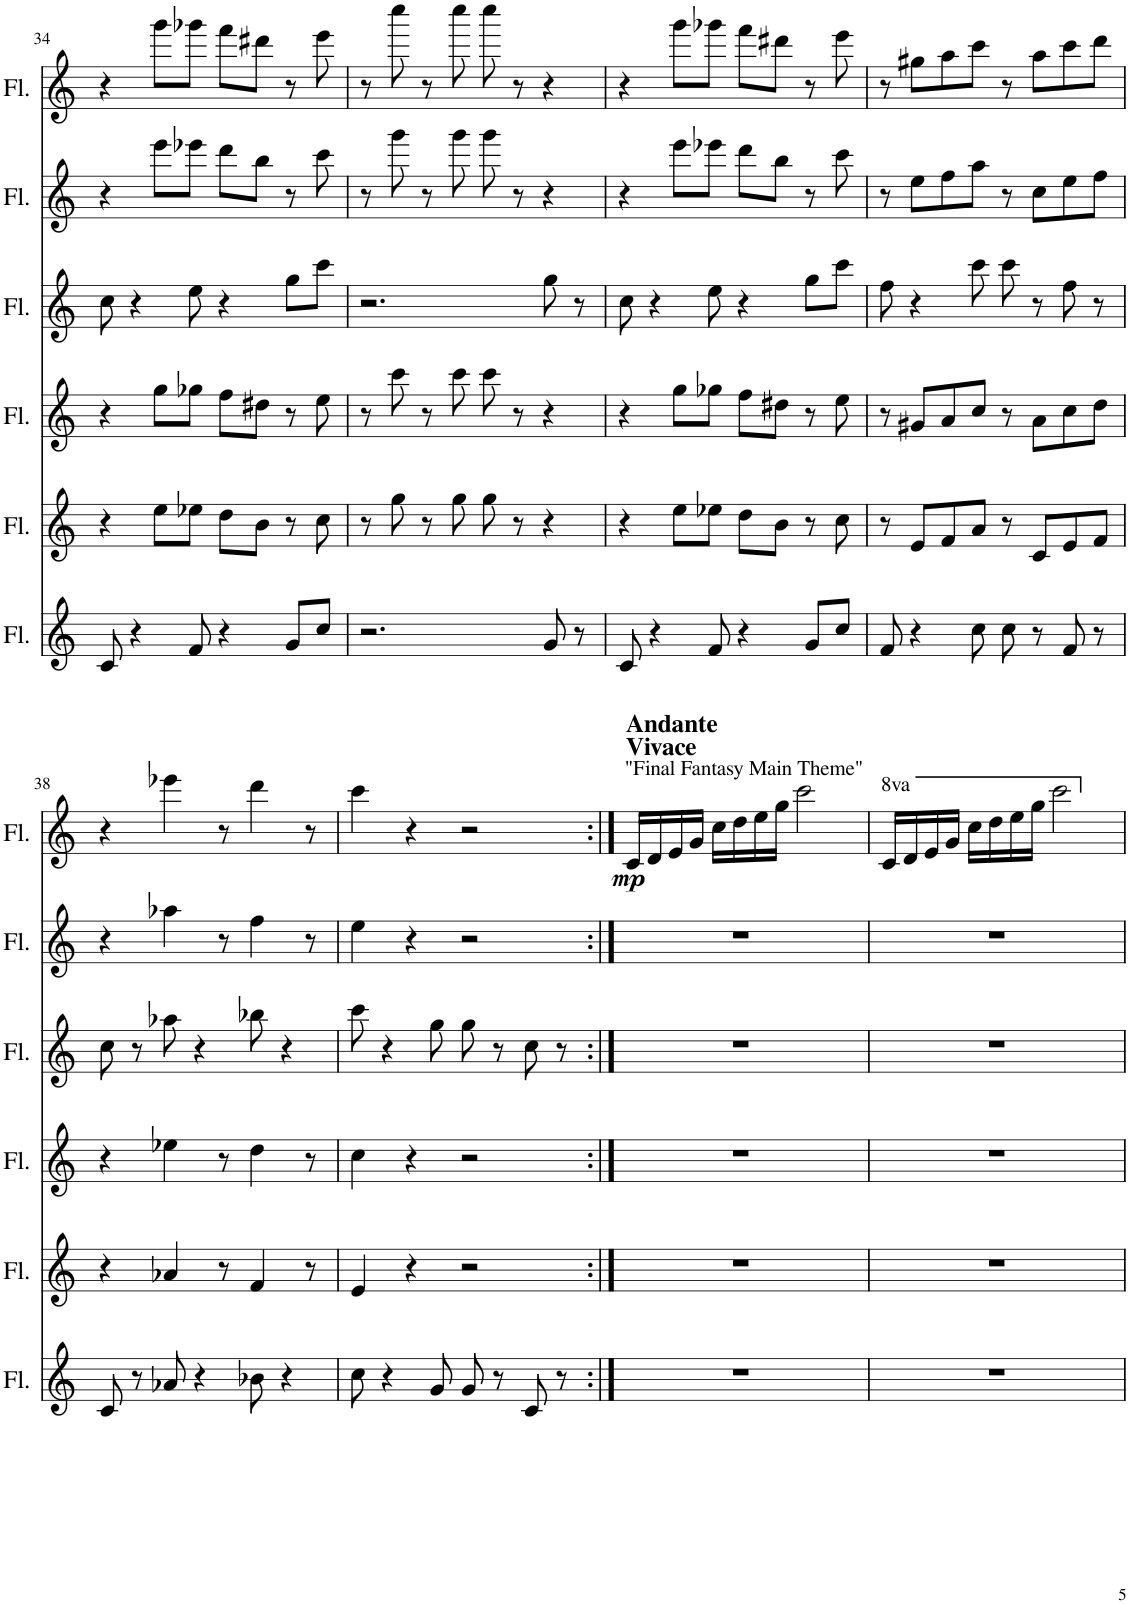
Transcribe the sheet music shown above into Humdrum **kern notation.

**kern	**kern	**kern	**kern	**kern	**kern	**dynam
*part6	*part5	*part4	*part3	*part2	*part1	*part1
*staff6	*staff5	*staff4	*staff3	*staff2	*staff1	*staff1
*I"Flute	*I"Flute	*I"Flute	*I"Flute	*I"Flute	*I"Flute	*
*I'Fl.	*I'Fl.	*I'Fl.	*I'Fl.	*I'Fl.	*I'Fl.	*
!!LO:PB:g=z
*clefG2	*clefG2	*clefG2	*clefG2	*clefG2	*clefG2	*
*k[]	*k[]	*k[]	*k[]	*k[]	*k[]	*
*M4/4	*M4/4	*M4/4	*M4/4	*M4/4	*M4/4	*
=34	=34	=34	=34	=34	=34	=34
8c/	4r	4r	8cc\	4r	4r	.
4r	.	.	4r	.	.	.
.	8ee\L	8gg\L	.	8eee\L	8ggg\L	.
8f/	8ee-X\J	8gg-X\J	8ee\	8eee-X\J	8ggg-X\J	.
4r	8dd\L	8ff\L	4r	8ddd\L	8fff\L	.
.	8b\J	8dd#X\J	.	8bb\J	8ddd#X\J	.
8g/L	8r	8r	8gg\L	8r	8r	.
8cc/J	8cc\	8ee\	8ccc\J	8ccc\	8eee\	.
=35	=35	=35	=35	=35	=35	=35
2.r	8r	8r	2.r	8r	8r	.
.	8gg\	8ccc\	.	8ggg\	8cccc\	.
.	8r	8r	.	8r	8r	.
.	8gg\	8ccc\	.	8ggg\	8cccc\	.
.	8gg\	8ccc\	.	8ggg\	8cccc\	.
.	8r	8r	.	8r	8r	.
8g/	4r	4r	8gg\	4r	4r	.
8r	.	.	8r	.	.	.
=36	=36	=36	=36	=36	=36	=36
8c/	4r	4r	8cc\	4r	4r	.
4r	.	.	4r	.	.	.
.	8ee\L	8gg\L	.	8eee\L	8ggg\L	.
8f/	8ee-X\J	8gg-X\J	8ee\	8eee-X\J	8ggg-X\J	.
4r	8dd\L	8ff\L	4r	8ddd\L	8fff\L	.
.	8b\J	8dd#X\J	.	8bb\J	8ddd#X\J	.
8g/L	8r	8r	8gg\L	8r	8r	.
8cc/J	8cc\	8ee\	8ccc\J	8ccc\	8eee\	.
=37	=37	=37	=37	=37	=37	=37
8f/	8r	8r	8ff\	8r	8r	.
4r	8e/L	8g#X/L	4r	8ee\L	8gg#X\L	.
.	8f/	8a/	.	8ff\	8aa\	.
8cc\	8a/J	8cc/J	8ccc\	8aa\J	8ccc\J	.
8cc\	8r	8r	8ccc\	8r	8r	.
8r	8c/L	8a\L	8r	8cc\L	8aa\L	.
8f/	8e/	8cc\	8ff\	8ee\	8ccc\	.
8r	8f/J	8dd\J	8r	8ff\J	8ddd\J	.
!!LO:LB:g=z
=38	=38	=38	=38	=38	=38	=38
8c/	4r	4r	8cc\	4r	4r	.
8r	.	.	8r	.	.	.
8a-X/	4a-X/	4ee-X\	8aa-X\	4aa-X\	4eee-X\	.
4r	.	.	4r	.	.	.
.	8r	8r	.	8r	8r	.
8b-X\	4f/	4dd\	8bb-X\	4ff\	4ddd\	.
4r	.	.	4r	.	.	.
.	8r	8r	.	8r	8r	.
=39	=39	=39	=39	=39	=39	=39
8cc\	4e/	4cc\	8ccc\	4ee\	4ccc\	.
4r	.	.	4r	.	.	.
.	4r	4r	.	4r	4r	.
8g/	.	.	8gg\	.	.	.
8g/	2r	2r	8gg\	2r	2r	.
8r	.	.	8r	.	.	.
8c/	.	.	8cc\	.	.	.
8r	.	.	8r	.	.	.
=40:|!	=40:|!	=40:|!	=40:|!	=40:|!	=40:|!	=40:|!
!	!	!	!	!	!LO:TX:a:B:t=Vivace	!
!	!	!	!	!	!LO:TX:a:t="Final Fantasy Main Theme"	!
!	!	!	!	!	!LO:TX:a:B:t=Andante	!
!	!	!	!	!	!	!LO:DY:b
1r	1r	1r	1r	1r	16c/LL	mp
.	.	.	.	.	16d/	.
.	.	.	.	.	16e/	.
.	.	.	.	.	16g/JJ	.
.	.	.	.	.	16cc\LL	.
.	.	.	.	.	16dd\	.
.	.	.	.	.	16ee\	.
.	.	.	.	.	16gg\JJ	.
.	.	.	.	.	2ccc\	.
=41	=41	=41	=41	=41	=41	=41
*	*	*	*	*	*8va	*
1r	1r	1r	1r	1r	16cc/LL	.
.	.	.	.	.	16dd/	.
.	.	.	.	.	16ee/	.
.	.	.	.	.	16gg/JJ	.
.	.	.	.	.	16ccc\LL	.
.	.	.	.	.	16ddd\	.
.	.	.	.	.	16eee\	.
.	.	.	.	.	16ggg\JJ	.
.	.	.	.	.	2cccc\	.
*	*	*	*	*	*X8va	*
=	=	=	=	=	=	=
*-	*-	*-	*-	*-	*-	*-
